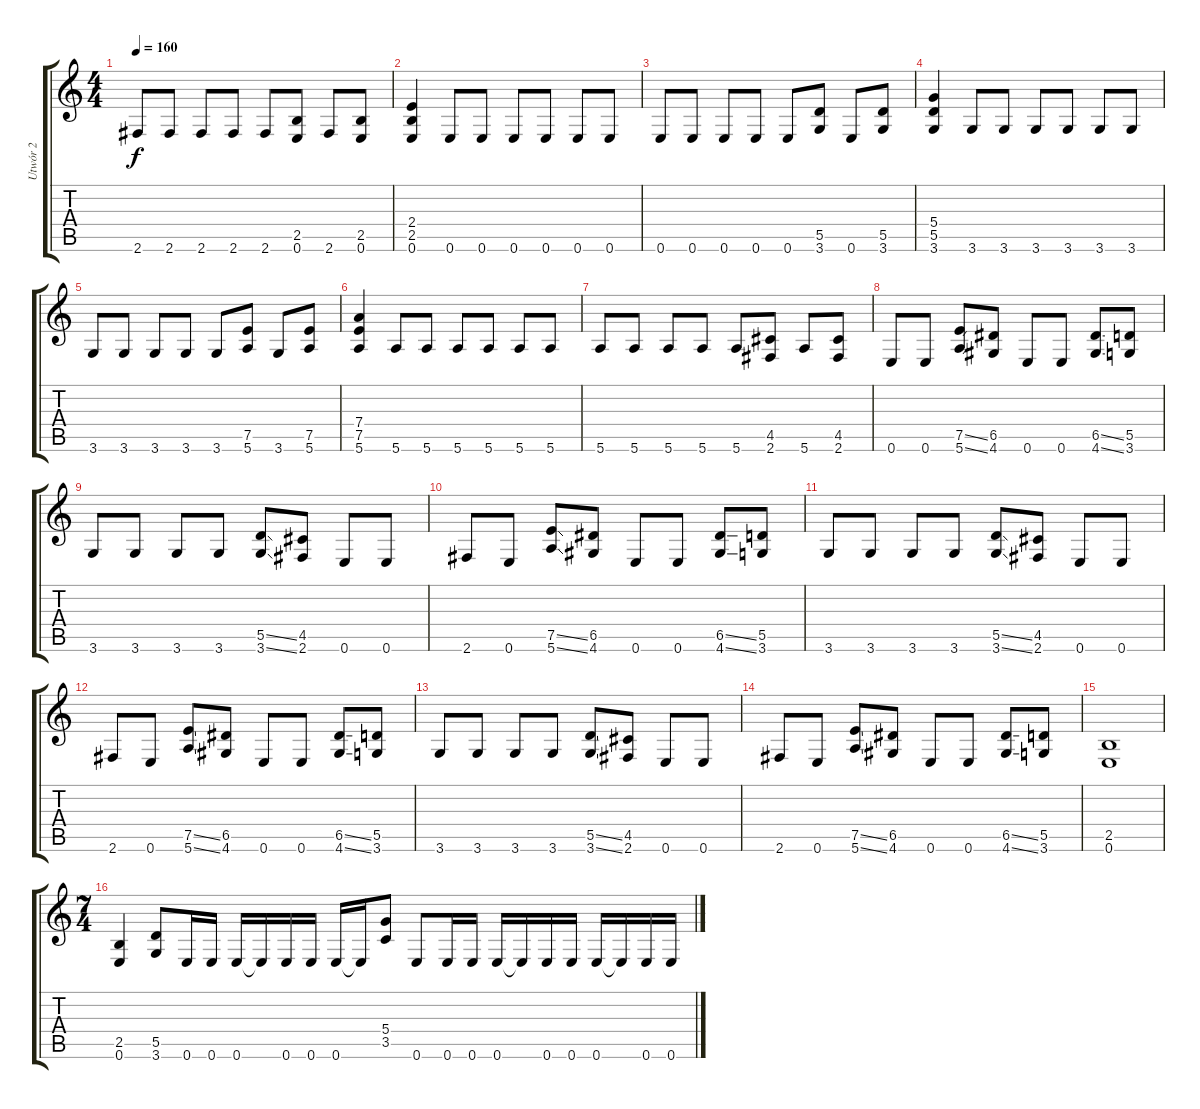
\track ("Utwór 2" "Utwór 2") {instrument distortionguitar}
\staff {score tabs}
\tuning (E4 B3 G3 D3 A2 E2) {hide}
\ts (4 4)
\tempo 160
\clef g2
\ks c
2.6.8{dy f} 2.6.8 2.6.8 2.6.8 2.6.8 (2.5 0.6).8 2.6.8 (2.5 0.6).8 |
(2.4 2.5 0.6).4 0.6.8 0.6.8 0.6.8 0.6.8 0.6.8 0.6.8 |
0.6.8 0.6.8 0.6.8 0.6.8 0.6.8 (5.5 3.6).8 0.6.8 (5.5 3.6).8 |
(5.4 5.5 3.6).4 3.6.8 3.6.8 3.6.8 3.6.8 3.6.8 3.6.8 |
3.6.8 3.6.8 3.6.8 3.6.8 3.6.8 (7.5 5.6).8 3.6.8 (7.5 5.6).8 |
(7.4 7.5 5.6).4 5.6.8 5.6.8 5.6.8 5.6.8 5.6.8 5.6.8 |
5.6.8 5.6.8 5.6.8 5.6.8 5.6.8 (4.5 2.6).8 5.6.8 (4.5 2.6).8 |
0.6.8 0.6.8 (7.5{ss} 5.6{ss}).8 (6.5 4.6).8 0.6.8 0.6.8 (6.5{ss} 4.6{ss}).8 (5.5 3.6).8 |
3.6.8 3.6.8 3.6.8 3.6.8 (5.5{ss} 3.6{ss}).8 (4.5 2.6).8 0.6.8 0.6.8 |
2.6.8 0.6.8 (7.5{ss} 5.6{ss}).8 (6.5 4.6).8 0.6.8 0.6.8 (6.5{ss} 4.6{ss}).8 (5.5 3.6).8 |
3.6.8 3.6.8 3.6.8 3.6.8 (5.5{ss} 3.6{ss}).8 (4.5 2.6).8 0.6.8 0.6.8 |
2.6.8 0.6.8 (7.5{ss} 5.6{ss}).8 (6.5 4.6).8 0.6.8 0.6.8 (6.5{ss} 4.6{ss}).8 (5.5 3.6).8 |
3.6.8 3.6.8 3.6.8 3.6.8 (5.5{ss} 3.6{ss}).8 (4.5 2.6).8 0.6.8 0.6.8 |
2.6.8 0.6.8 (7.5{ss} 5.6{ss}).8 (6.5 4.6).8 0.6.8 0.6.8 (6.5{ss} 4.6{ss}).8 (5.5 3.6).8 |
(2.5 0.6).1 |
\ts (7 4)
(2.5 0.6).4 (5.5 3.6).8 0.6.16 0.6.16 0.6.16 0.6{t}.16 0.6.16 0.6.16 0.6.16 0.6{t}.16 (5.4 3.5).8 0.6.8 0.6.16 0.6.16 0.6.16 0.6{t}.16 0.6.16 0.6.16 0.6.16 0.6{t}.16 0.6.16 0.6.16
